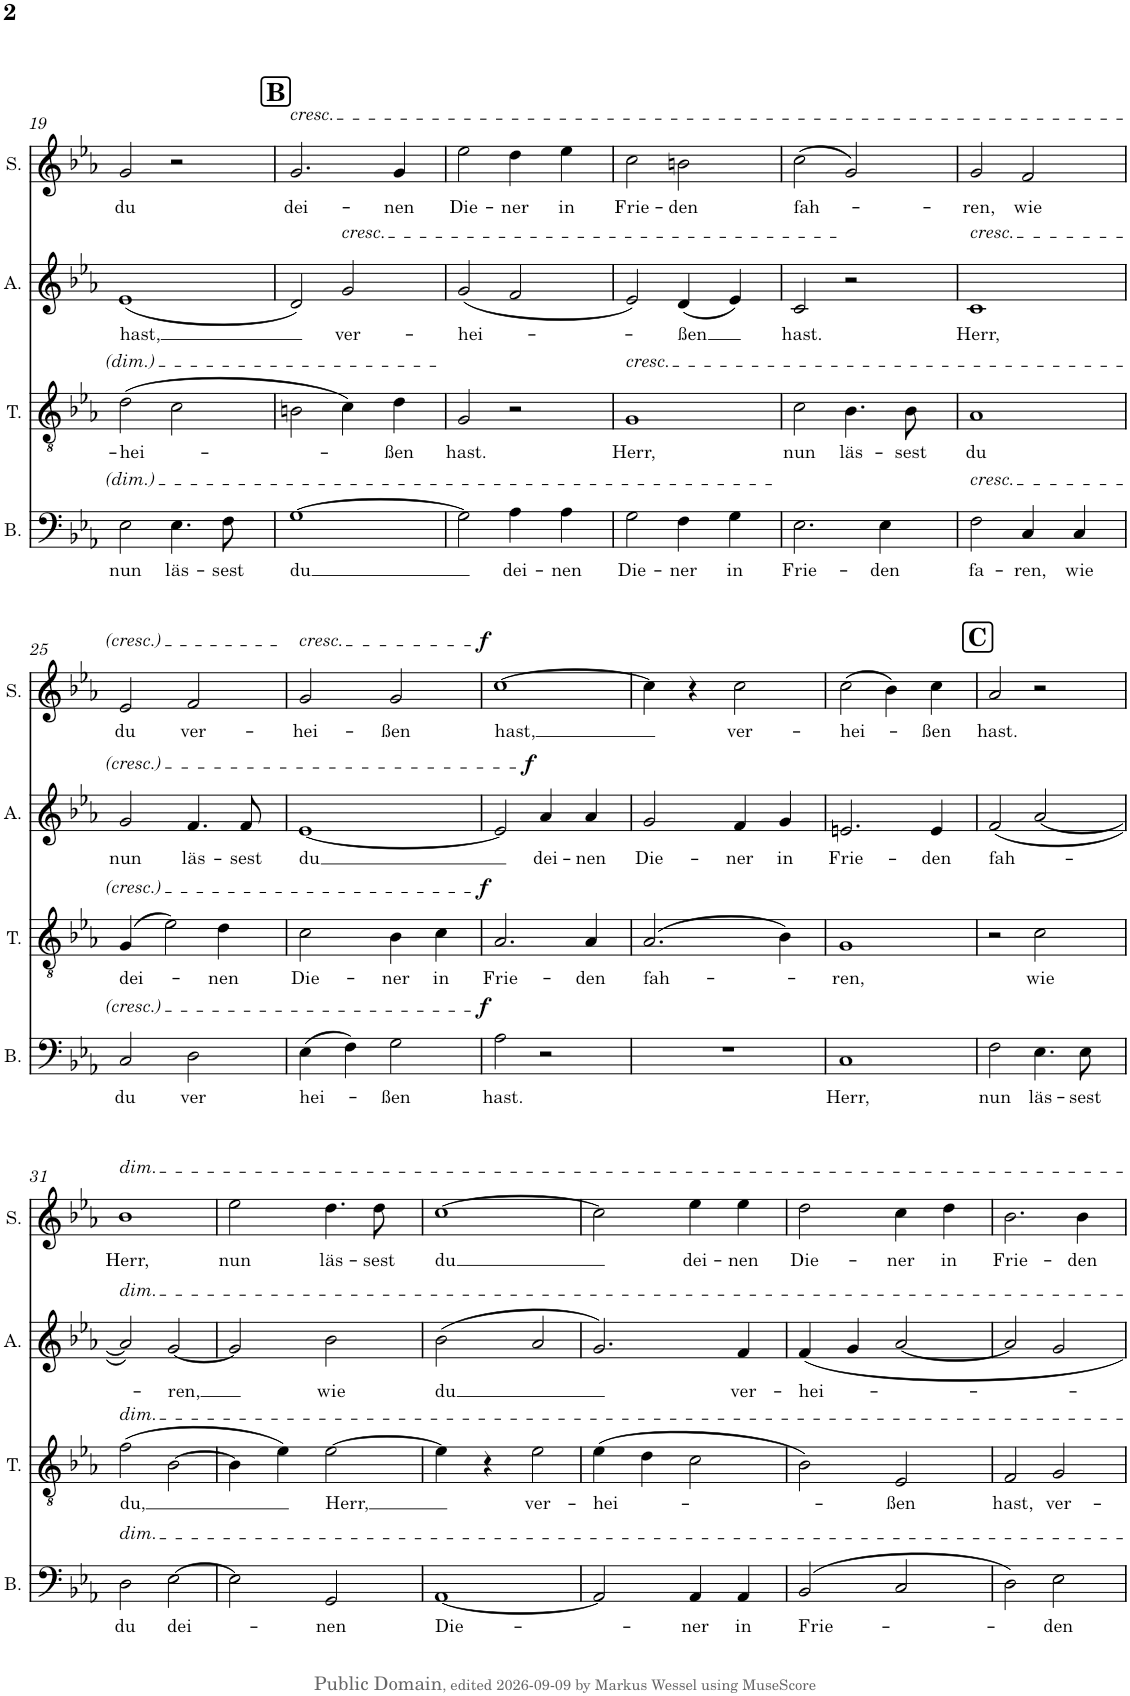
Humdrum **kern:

**kern	**text	**dynam	**kern	**text	**dynam	**kern	**text	**dynam	**kern	**text	**dynam
*part4	*part4	*part4	*part3	*part3	*part3	*part2	*part2	*part2	*part1	*part1	*part1
*staff4	*staff4	*staff4	*staff3	*staff3	*staff3	*staff2	*staff2	*staff2	*staff1	*staff1	*staff1
*I"Bass	*	*	*I"Tenor	*	*	*I"Alt	*	*	*I"Sopran	*	*
*I'B.	*	*	*I'T.	*	*	*I'A.	*	*	*I'S.	*	*
!!LO:PB:g=z
*clefF4	*	*	*clefGv2	*	*	*clefG2	*	*	*clefG2	*	*
*Trd1c2	*	*	*Trd1c2	*	*	*Trd1c2	*	*	*Trd1c2	*	*
*k[b-e-a-]	*	*	*k[b-e-a-]	*	*	*k[b-e-a-]	*	*	*k[b-e-a-]	*	*
*M2/2	*	*	*M2/2	*	*	*M2/2	*	*	*M2/2	*	*
*met(c|)	*	*	*met(c|)	*	*	*met(c|)	*	*	*met(c|)	*	*
=19	=19	=19	=19	=19	=19	=19	=19	=19	=19	=19	=19
!	!LO:LY:b	!	!	!LO:LY:b	!	!	!LO:LY:b	!	!	!LO:LY:b	!
2E-\	nun	.	(2d\	-hei-	.	(1e-	hast,	.	2g/	du	.
!	!LO:LY:b	!	!	!	!	!	!	!	!	!	!
4.E-\	läs-	.	2c\	.	.	.	.	.	2r	.	.
!	!LO:LY:b	!	!	!	!	!	!	!	!	!	!
8F\	-sest	.	.	.	.	.	.	.	.	.	.
!!LO:REH:place=s1:a:B:cj:fs=14:t=B
=20	=20	=20	=20	=20	=20	=20	=20	=20	=20	=20	=20
!	!	!	!	!	!	!	!	!	!LO:TX:a:i:t=cresc.	!	!
!	!LO:LY:b	!	!	!	!	!	!	!	!	!LO:LY:b	!
[1G	du	.	2Bn\	.	.	2d/)	.	.	2.g/	dei-	.
!	!	!	!	!	!	!LO:TX:a:i:t=cresc.	!	!	!	!	!
!	!	!	!	!	!	!	!LO:LY:b	!	!	!	!
.	.	.	4c\)	.	.	2g/	ver-	.	.	.	.
!	!	!	!	!LO:LY:b	!	!	!	!	!	!LO:LY:b	!
.	.	.	4d\	-ßen	.	.	.	.	4g/	-nen	.
=21	=21	=21	=21	=21	=21	=21	=21	=21	=21	=21	=21
!	!	!	!	!LO:LY:b	!	!	!LO:LY:b	!	!	!LO:LY:b	!
2G\]	.	.	2G/	hast.	.	(2g/	-hei-	.	2ee-\	Die-	.
!	!LO:LY:b	!	!	!	!	!	!	!	!	!LO:LY:b	!
4A-\	dei-	.	2r	.	.	2f/	.	.	4dd\	-ner	.
!	!LO:LY:b	!	!	!	!	!	!	!	!	!LO:LY:b	!
4A-\	-nen	.	.	.	.	.	.	.	4ee-\	in	.
=22	=22	=22	=22	=22	=22	=22	=22	=22	=22	=22	=22
!	!	!	!LO:TX:a:i:t=cresc.	!	!	!	!	!	!	!	!
!	!LO:LY:b	!	!	!LO:LY:b	!	!	!	!	!	!LO:LY:b	!
2G\	Die-	.	1G	Herr,	.	2e-/)	.	.	2cc\	Frie-	.
!	!LO:LY:b	!	!	!	!	!	!LO:LY:b	!	!	!LO:LY:b	!
4F\	-ner	.	.	.	.	(4d/	-ßen	.	2bn\	-den	.
!	!LO:LY:b	!	!	!	!	!	!	!	!	!	!
4G\	in	.	.	.	.	4e-/)	.	.	.	.	.
=23	=23	=23	=23	=23	=23	=23	=23	=23	=23	=23	=23
!	!LO:LY:b	!	!	!LO:LY:b	!	!	!LO:LY:b	!	!	!LO:LY:b	!
2.E-\	Frie-	.	2c\	nun	.	2c/	hast.	.	(2cc\	fah-	.
!	!	!	!	!LO:LY:b	!	!	!	!	!	!	!
.	.	.	4.B-\	läs-	.	2r	.	.	2g/)	.	.
!	!LO:LY:b	!	!	!	!	!	!	!	!	!	!
4E-\	-den	.	.	.	.	.	.	.	.	.	.
!	!	!	!	!LO:LY:b	!	!	!	!	!	!	!
.	.	.	8B-\	-sest	.	.	.	.	.	.	.
=24	=24	=24	=24	=24	=24	=24	=24	=24	=24	=24	=24
!	!	!	!	!	!	!LO:TX:a:i:t=cresc.	!	!	!	!	!
!LO:TX:a:i:t=cresc.	!	!	!	!	!	!	!	!	!	!	!
!	!LO:LY:b	!	!	!LO:LY:b	!	!	!LO:LY:b	!	!	!LO:LY:b	!
2F\	fa-	.	1A-	du	.	1c	Herr,	.	2g/	-ren,	.
!	!LO:LY:b	!	!	!	!	!	!	!	!	!LO:LY:b	!
4C/	-ren,	.	.	.	.	.	.	.	2f/	wie	.
!	!LO:LY:b	!	!	!	!	!	!	!	!	!	!
4C/	wie	.	.	.	.	.	.	.	.	.	.
!!LO:LB:g=z
=25	=25	=25	=25	=25	=25	=25	=25	=25	=25	=25	=25
!	!LO:LY:b	!	!	!LO:LY:b	!	!	!LO:LY:b	!	!	!LO:LY:b	!
2C/	du	.	(4G/	dei-	.	2g/	nun	.	2e-/	du	.
.	.	.	2e-\)	.	.	.	.	.	.	.	.
!	!LO:LY:b	!	!	!	!	!	!LO:LY:b	!	!	!LO:LY:b	!
2D\	ver	.	.	.	.	4.f/	läs-	.	2f/	ver-	.
!	!	!	!	!LO:LY:b	!	!	!	!	!	!	!
.	.	.	4d\	-nen	.	.	.	.	.	.	.
!	!	!	!	!	!	!	!LO:LY:b	!	!	!	!
.	.	.	.	.	.	8f/	-sest	.	.	.	.
=26	=26	=26	=26	=26	=26	=26	=26	=26	=26	=26	=26
!	!	!	!	!	!	!	!	!	!LO:TX:a:i:t=cresc.	!	!
!	!LO:LY:b	!	!	!LO:LY:b	!	!	!LO:LY:b	!	!	!LO:LY:b	!
(4E-\	hei-	.	2c\	Die-	.	[1e-	du	.	2g/	-hei-	.
4F\)	.	.	.	.	.	.	.	.	.	.	.
!	!LO:LY:b	!	!	!LO:LY:b	!	!	!	!	!	!LO:LY:b	!
2G\	-ßen	.	4B-\	-ner	.	.	.	.	2g/	-ßen	.
!	!	!	!	!LO:LY:b	!	!	!	!	!	!	!
.	.	.	4c\	in	.	.	.	.	.	.	.
=27	=27	=27	=27	=27	=27	=27	=27	=27	=27	=27	=27
!	!LO:LY:b	!LO:DY:a	!	!LO:LY:b	!LO:DY:a	!	!	!	!	!LO:LY:b	!LO:DY:a
2A-\	hast.	f	2.A-/	Frie-	f	2e-/]	.	.	[1cc	hast,	f
!	!	!	!	!	!	!	!LO:LY:b	!LO:DY:a	!	!	!
2r	.	.	.	.	.	4a-/	dei-	f	.	.	.
!	!	!	!	!LO:LY:b	!	!	!LO:LY:b	!	!	!	!
.	.	.	4A-/	-den	.	4a-/	-nen	.	.	.	.
=28	=28	=28	=28	=28	=28	=28	=28	=28	=28	=28	=28
!	!	!	!	!LO:LY:b	!	!	!LO:LY:b	!	!	!	!
1r	.	.	(2.A-/	fah-	.	2g/	Die-	.	4cc\]	.	.
.	.	.	.	.	.	.	.	.	4r	.	.
!	!	!	!	!	!	!	!LO:LY:b	!	!	!LO:LY:b	!
.	.	.	.	.	.	4f/	-ner	.	2cc\	ver-	.
!	!	!	!	!	!	!	!LO:LY:b	!	!	!	!
.	.	.	4B-\)	.	.	4g/	in	.	.	.	.
=29	=29	=29	=29	=29	=29	=29	=29	=29	=29	=29	=29
!	!LO:LY:b	!	!	!LO:LY:b	!	!	!LO:LY:b	!	!	!LO:LY:b	!
1C	Herr,	.	1G	-ren,	.	2.en/	Frie-	.	(2cc\	-hei-	.
.	.	.	.	.	.	.	.	.	4b-\)	.	.
!	!	!	!	!	!	!	!LO:LY:b	!	!	!LO:LY:b	!
.	.	.	.	.	.	4e/	-den	.	4cc\	-ßen	.
!!LO:REH:place=s1:a:B:cj:fs=14:t=C
=30	=30	=30	=30	=30	=30	=30	=30	=30	=30	=30	=30
!	!LO:LY:b	!	!	!	!	!	!LO:LY:b	!	!	!LO:LY:b	!
2F\	nun	.	2r	.	.	(2f/	fah-	.	2a-/	hast.	.
!	!LO:LY:b	!	!	!LO:LY:b	!	!	!	!	!	!	!
4.E-\	läs-	.	2c\	wie	.	[2a-/	.	.	2r	.	.
!	!LO:LY:b	!	!	!	!	!	!	!	!	!	!
8E-\	-sest	.	.	.	.	.	.	.	.	.	.
!!LO:LB:g=z
=31	=31	=31	=31	=31	=31	=31	=31	=31	=31	=31	=31
!	!	!	!	!	!	!	!	!	!LO:TX:a:i:t=dim.	!	!
!	!	!	!	!	!	!LO:TX:a:i:t=dim.	!	!	!	!	!
!	!	!	!LO:TX:a:i:t=dim.	!	!	!	!	!	!	!	!
!LO:TX:a:i:t=dim.	!	!	!	!	!	!	!	!	!	!	!
!	!LO:LY:b	!	!	!LO:LY:b	!	!	!	!	!	!LO:LY:b	!
2D\	du	.	(2f\	du,	.	2a-/])	.	.	1b-	Herr,	.
!	!LO:LY:b	!	!	!	!	!	!LO:LY:b	!	!	!	!
[2E-\	dei-	.	[2B-\	.	.	[2g/	-ren,	.	.	.	.
=32	=32	=32	=32	=32	=32	=32	=32	=32	=32	=32	=32
!	!	!	!	!	!	!	!	!	!	!LO:LY:b	!
2E-\]	.	.	4B-\]	.	.	2g/]	.	.	2ee-\	nun	.
.	.	.	4e-\)	.	.	.	.	.	.	.	.
!	!LO:LY:b	!	!	!LO:LY:b	!	!	!LO:LY:b	!	!	!LO:LY:b	!
2GG/	-nen	.	[2e-\	Herr,	.	2b-\	wie	.	4.dd\	läs-	.
!	!	!	!	!	!	!	!	!	!	!LO:LY:b	!
.	.	.	.	.	.	.	.	.	8dd\	-sest	.
=33	=33	=33	=33	=33	=33	=33	=33	=33	=33	=33	=33
!	!LO:LY:b	!	!	!	!	!	!LO:LY:b	!	!	!LO:LY:b	!
[1AA-	Die-	.	4e-\]	.	.	(2b-\	du	.	[1cc	du	.
.	.	.	4r	.	.	.	.	.	.	.	.
!	!	!	!	!LO:LY:b	!	!	!	!	!	!	!
.	.	.	2e-\	ver-	.	2a-/	.	.	.	.	.
=34	=34	=34	=34	=34	=34	=34	=34	=34	=34	=34	=34
!	!	!	!	!LO:LY:b	!	!	!	!	!	!	!
2AA-/]	.	.	(4e-\	-hei-	.	2.g/)	.	.	2cc\]	.	.
.	.	.	4d\	.	.	.	.	.	.	.	.
!	!LO:LY:b	!	!	!	!	!	!	!	!	!LO:LY:b	!
4AA-/	ner	.	2c\	.	.	.	.	.	4ee-\	dei-	.
!	!LO:LY:b	!	!	!	!	!	!LO:LY:b	!	!	!LO:LY:b	!
4AA-/	in	.	.	.	.	4f/	ver-	.	4ee-\	-nen	.
=35	=35	=35	=35	=35	=35	=35	=35	=35	=35	=35	=35
!	!LO:LY:b	!	!	!	!	!	!LO:LY:b	!	!	!LO:LY:b	!
(2BB-/	Frie-	.	2B-\)	.	.	4f/	-hei-	.	2dd\	Die-	.
.	.	.	.	.	.	4g/	.	.	.	.	.
!	!	!	!	!LO:LY:b	!	!	!	!	!	!LO:LY:b	!
2C/	.	.	2E-/	-ßen	.	[2a-/	.	.	4cc\	-ner	.
!	!	!	!	!	!	!	!	!	!	!LO:LY:b	!
.	.	.	.	.	.	.	.	.	4dd\	in	.
=36	=36	=36	=36	=36	=36	=36	=36	=36	=36	=36	=36
!	!	!	!	!LO:LY:b	!	!	!	!	!	!LO:LY:b	!
2D\)	.	.	2F/	hast,	.	2a-/]	.	.	2.b-\	Frie-	.
!	!LO:LY:b	!	!	!LO:LY:b	!	!	!	!	!	!	!
2E-\	-den	.	2G/	ver-	.	2g/	.	.	.	.	.
!	!	!	!	!	!	!	!	!	!	!LO:LY:b	!
.	.	.	.	.	.	.	.	.	4b-\	-den	.
=	=	=	=	=	=	=	=	=	=	=	=
*-	*-	*-	*-	*-	*-	*-	*-	*-	*-	*-	*-
